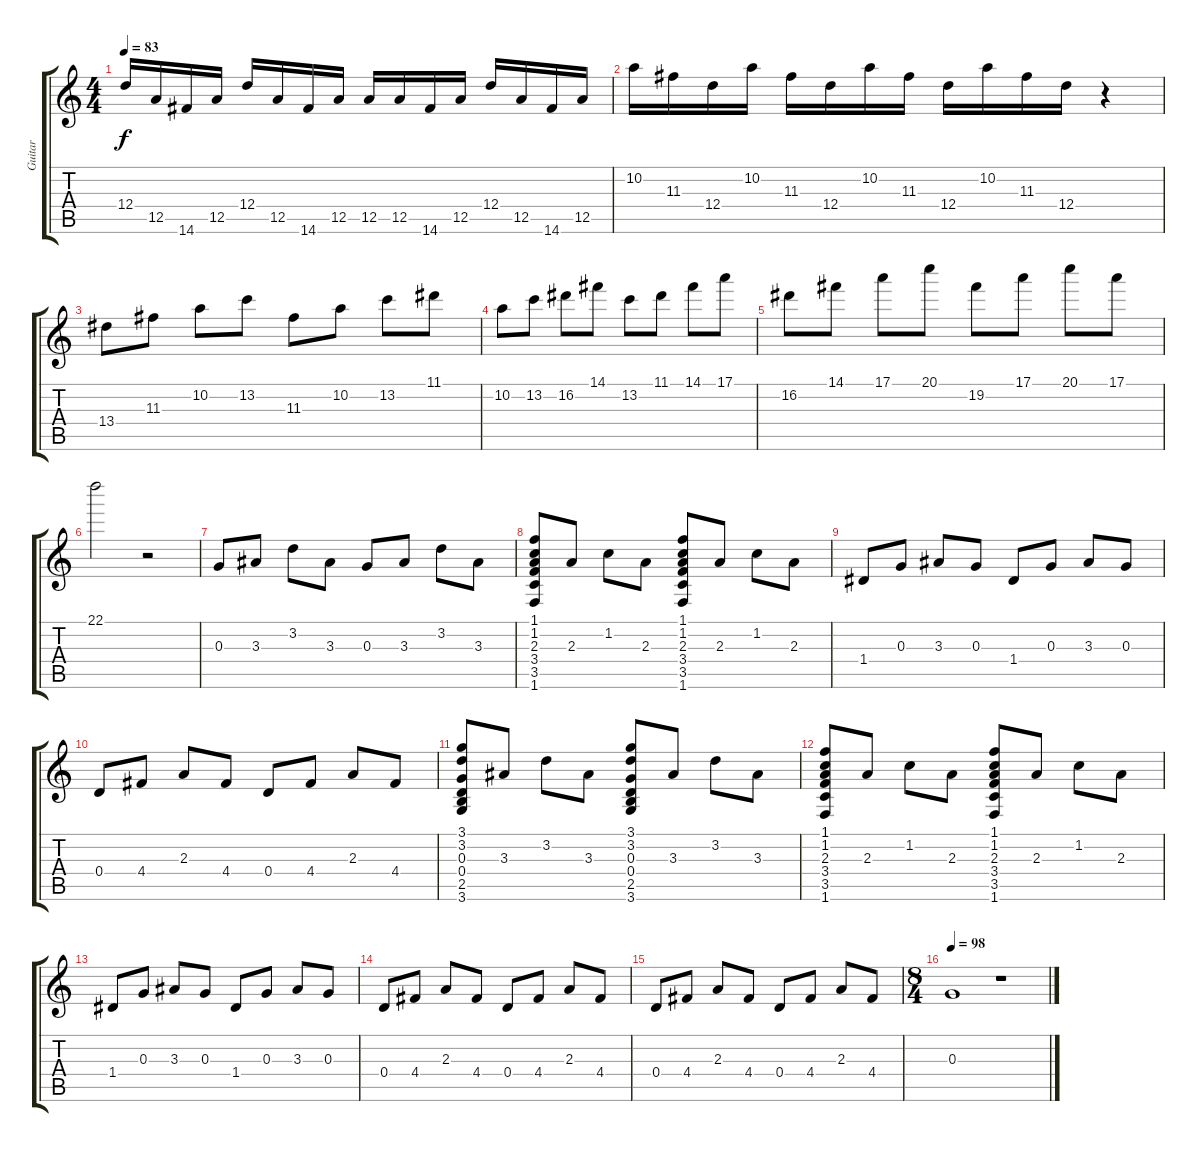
\track ("Guitar" "Guitar") {instrument acousticguitarsteel}
\staff {score tabs}
\tuning (E4 B3 G3 D3 A2 E2) {hide}
\ts (4 4)
\tempo 83
\clef g2
\ks c
12.4.16{dy f} 12.5.16 14.6.16 12.5.16 12.4.16 12.5.16 14.6.16 12.5.16 12.5.16 12.5.16 14.6.16 12.5.16 12.4.16 12.5.16 14.6.16 12.5.16 |
10.2.16 11.3.16 12.4.16 10.2.16 11.3.16 12.4.16 10.2.16 11.3.16 12.4.16 10.2.16 11.3.16 12.4.16 r.4 |
13.4.8 11.3.8 10.2.8 13.2.8 11.3.8 10.2.8 13.2.8 11.1.8 |
10.2.8 13.2.8 16.2.8 14.1.8 13.2.8 11.1.8 14.1.8 17.1.8 |
16.2.8 14.1.8 17.1.8 20.1.8 19.2.8 17.1.8 20.1.8 17.1.8 |
22.1.2 r.2 |
0.3.8 3.3.8 3.2.8 3.3.8 0.3.8 3.3.8 3.2.8 3.3.8 |
(1.1 1.2 2.3 3.4 3.5 1.6).8 2.3.8 1.2.8 2.3.8 (1.1 1.2 2.3 3.4 3.5 1.6).8 2.3.8 1.2.8 2.3.8 |
1.4.8 0.3.8 3.3.8 0.3.8 1.4.8 0.3.8 3.3.8 0.3.8 |
0.4.8 4.4.8 2.3.8 4.4.8 0.4.8 4.4.8 2.3.8 4.4.8 |
(3.1 3.2 0.3 0.4 2.5 3.6).8 3.3.8 3.2.8 3.3.8 (3.1 3.2 0.3 0.4 2.5 3.6).8 3.3.8 3.2.8 3.3.8 |
(1.1 1.2 2.3 3.4 3.5 1.6).8 2.3.8 1.2.8 2.3.8 (1.1 1.2 2.3 3.4 3.5 1.6).8 2.3.8 1.2.8 2.3.8 |
1.4.8 0.3.8 3.3.8 0.3.8 1.4.8 0.3.8 3.3.8 0.3.8 |
0.4.8 4.4.8 2.3.8 4.4.8 0.4.8 4.4.8 2.3.8 4.4.8 |
0.4.8 4.4.8 2.3.8 4.4.8 0.4.8 4.4.8 2.3.8 4.4.8 |
\ts (8 4)
\tempo 98
0.3.1 r.1
